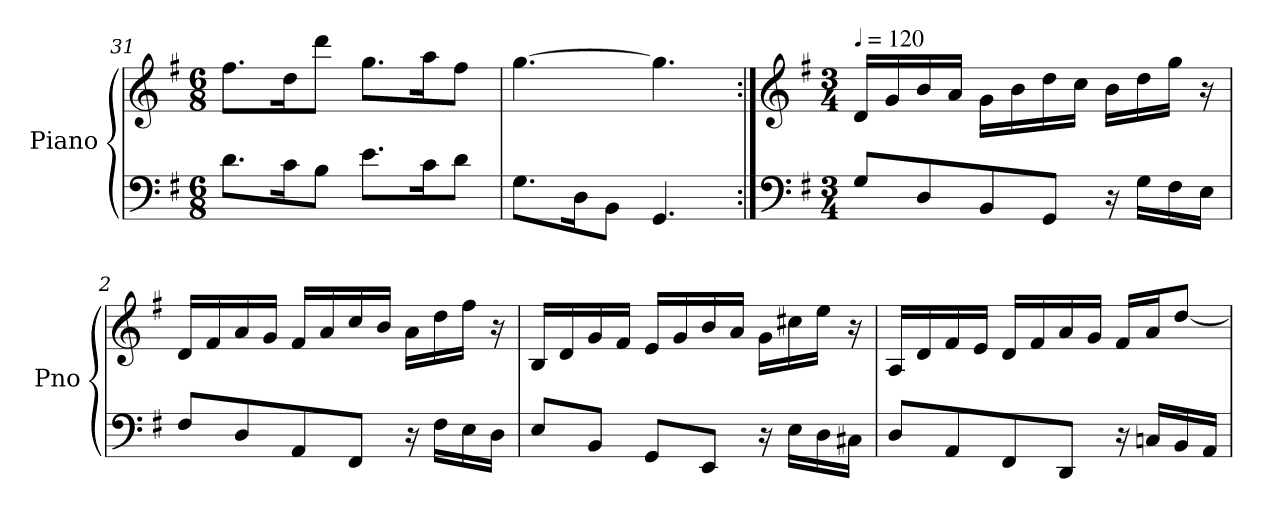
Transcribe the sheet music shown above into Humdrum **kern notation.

**kern	**kern
*part1	*part1
*staff2	*staff1
*I"Piano	*
*I'Pno	*
*clefF4	*clefG2
*k[f#]	*k[f#]
*M6/8	*M6/8
=31	=31
8.d\L	8.ff#\L
16c\K	16dd\K
8B\J	8ddd\J
8.e\L	8.gg\L
16c\K	16aa\K
8d\J	8ff#\J
=32	=32
8.G\L	[4.gg\
16D\K	.
8BB\J	.
4.GG/	4.gg\]
!!LO:PB:g=z
=1:|!	=1:|!
*clefF4	*clefG2
*k[f#]	*k[f#]
*M3/4	*M3/4
!	!LO:TX:a:t=𝅘𝅥 = 120
8G/L	16d/LL
.	16g/
8D/	16b/
.	16a/JJ
8BB/	16g\LL
.	16b\
8GG/J	16dd\
.	16cc\JJ
16r	16b\LL
16G\LL	16dd\
16F#\	16gg\JJ
16E\JJ	16r
=2	=2
8F#/L	16d/LL
.	16f#/
8D/	16a/
.	16g/JJ
8AA/	16f#/LL
.	16a/
8FF#/J	16cc/
.	16b/JJ
16r	16a\LL
16F#\LL	16dd\
16E\	16ff#\JJ
16D\JJ	16r
=3	=3
8E/L	16B/LL
.	16d/
8BB/J	16g/
.	16f#/JJ
8GG/L	16e/LL
.	16g/
8EE/J	16b/
.	16a/JJ
16r	16g\LL
16E\LL	16cc#X\
16D\	16ee\JJ
16C#X\JJ	16r
!!LO:LB:g=z
=4	=4
8D/L	16A/LL
.	16d/
8AA/	16f#/
.	16e/JJ
8FF#/	16d/LL
.	16f#/
8DD/J	16a/
.	16g/JJ
16r	16f#/LL
16Cn/LL	16a/J
16BB/	[8dd/J
16AA/JJ	.
=	=
*-	*-
